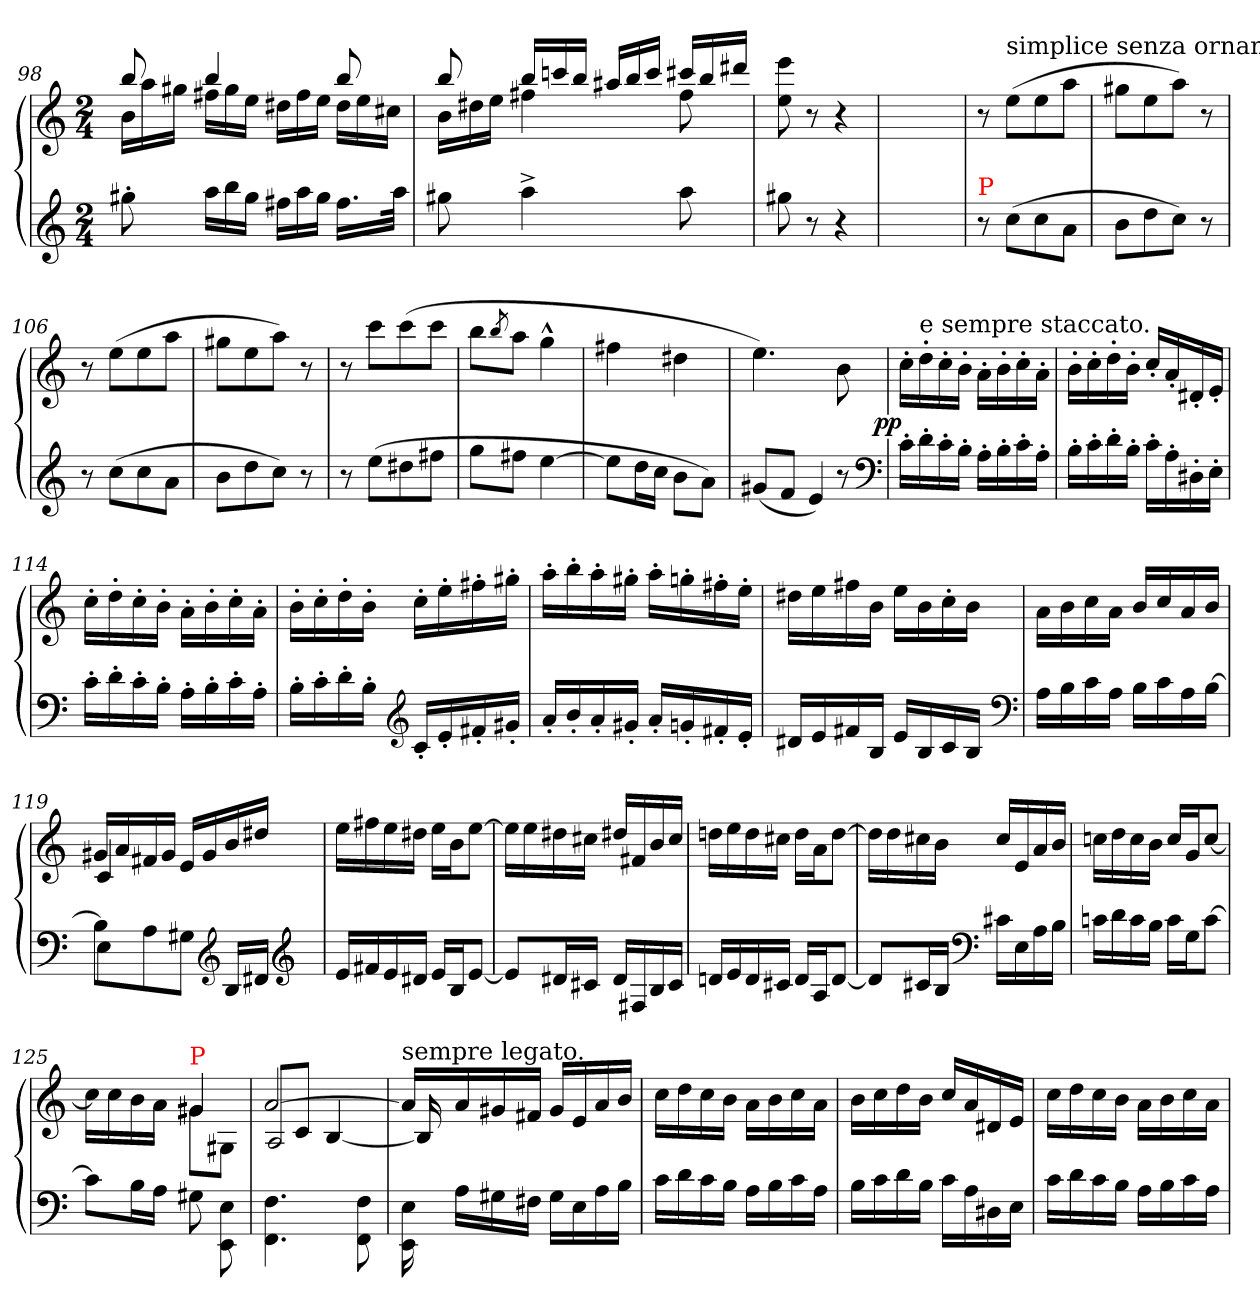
**kern	**kern	**dynam
*part1	*part1	*part1
*staff2	*staff1	*staff1/2
*clefG2	*clefG2	*
*k[]	*k[]	*
*M2/4	*M2/4	*
=98	=98	=98
*	*^	*
*	*	*Xtuplet	*
8gg#X'>	8bb	24bLL	.
.	.	24aa	.
.	.	24gg#XJJ	.
*Xtuplet	*	*	*
24aaLL	4bb	24ff#XLL	.
24bb	.	24gg#	.
24gg#JJ	.	24eeJJ	.
24ff#XLL	.	24dd#XLL	.
24aa	.	24ff#	.
24gg#JJ	.	24eeJJ	.
16.ff#LL	8bb	24dd#LL	.
.	.	24ee	.
.	.	24cc#XJJ	.
32aaJJk	.	.	.
=99	=99	=99	=99
8gg#X	8bb	24bLL	.
.	.	24dd#X	.
.	.	24eeJJ	.
4aa^>	24bbLL	4ff#X	.
.	24cccn	.	.
.	24bbJJ	.	.
.	24aa#XLL	.	.
.	24bb	.	.
.	24cccJJ	.	.
8aa	24ccc#XLL	8ff#	.
.	24bb	.	.
.	24ddd#XJJ	.	.
*	*v	*v	*
=100	=100	=100
8gg#X	8eee 8ee	.
8r	8r	.
4r	4r	.
=101	=101	=101
2ryy	2ryy	.
=104	=104	=104
!LO:TX:a:color=red:t=P	!	!
8r	8r	.
!	!LO:TX:a:t=simplice senza ornamenti.	!
(>8ccL	(>8eeL	.
8cc	8ee	.
8aJ	8aaJ	.
=105	=105	=105
8bL	8gg#XL	.
8dd	8ee	.
8ccJ)	8aaJ)	.
8r	8r	.
=106	=106	=106
8r	8r	.
(>8ccL	(>8eeL	.
8cc	8ee	.
8aJ	8aaJ	.
=107	=107	=107
8bL	8gg#XL	.
8dd	8ee	.
8ccJ)	8aaJ)	.
8r	8r	.
=108	=108	=108
8r	8r	.
(>8eeL	8cccL	.
8dd#X	(>8ccc	.
8ff#XJ	8cccJ	.
=109	=109	=109
8ggL	8bbL	.
.	8qbb/	.
8ff#XJ	8aaJ	.
[4ee	4gg^^	.
=110	=110	=110
8eeL]	4ff#X	.
16ddL	.	.
16ccJJ	.	.
8b\L	4dd#X	.
8aJ)	.	.
=111	=111	=111
(<8g#XL	4.ee)	.
8fJ	.	.
!LO:N:vis=4	!	!
8e)	.	.
8r	8b	.
*clefF4	*	*
=112	=112	=112
!	!	!LO:DY:rj
16c'>LL	16cc'>LL	pp
!	!LO:TX:a:t=e sempre staccato.	!
16d'>	16dd'>	.
16c'>	16cc'>	.
16B'>JJ	16b'>JJ	.
16A'>LL	16a'>\LL	.
16B'>	16b'>	.
16c'>	16cc'>	.
16A'>JJ	16a'>JJ	.
=113	=113	=113
16B'>LL	16b'>LL	.
16c'>	16cc'>	.
16d'>	16dd'>	.
16B'>JJ	16b'>JJ	.
16c'>LL	16cc'<LL	.
16A'>	16a'<	.
16D#X'>	16d#X'<	.
16E'>JJ	16e'<JJ	.
=114	=114	=114
16c'LL	16cc'LL	.
16d'	16dd'	.
16c'	16cc'	.
16B'JJ	16b'JJ	.
16A'LL	16a'\LL	.
16B'	16b'	.
16c'	16cc'	.
16A'JJ	16a'JJ	.
=115	=115	=115
16B'LL	16b'LL	.
16c'	16cc'	.
16d'	16dd'	.
16B'JJ	16b'JJ	.
*clefG2	*	*
16c'LL	16cc'LL	.
16e'	16ee'	.
16f#X'	16ff#X'	.
16g#X'JJ	16gg#X'JJ	.
=116	=116	=116
16a'LL	16aa'LL	.
16b'	16bb'	.
16a'	16aa'	.
16g#X'JJ	16gg#X'JJ	.
16a'LL	16aa'LL	.
16gn'	16ggn'	.
16f#X'	16ff#X'	.
16e'JJ	16ee'JJ	.
=117	=117	=117
16d#XLL	16dd#XLL	.
16e	16ee	.
16f#X	16ff#X	.
16BJJ	16bJJ	.
16eLL	16eeLL	.
16B	16b	.
16c	16cc'>	.
16BJJ	16bJJ	.
*clefF4	*	*
=118	=118	=118
16ALL	16aLL	.
16B	16b	.
16c	16cc	.
16AJJ	16aJJ	.
16BLL	16b/LL	.
16c	16cc	.
16A	16a	.
[16BJJ	16bJJ	.
=119	=119	=119
*^	*^	*
8B\L]	4E	16g#XLL	4c/	.
.	.	16a	.	.
8A	.	16f#X	.	.
.	.	16g#JJ	.	.
8G#XJ	4ryy	16eLL	4ryy	.
.	.	16g#	.	.
*clefG2	*	*	*	*
16BLL	.	16b	.	.
16d#XJJ	.	16dd#XJJ	.	.
*clefG2	*	*	*	*
8ryy	8ryy	8ryy	8ryy	.
*v	*v	*	*	*
*	*v	*v	*
=120	=120	=120
16eLL	16eeLL	.
16f#X	16ff#X	.
16e	16ee	.
16d#XJJ	16dd#XJJ	.
16eLL	16eeLL	.
16BJ	16bJ	.
[8eJ	[8eeJ	.
=121	=121	=121
8eL]	16eeLL]	.
.	16ee	.
16d#XL	16dd#X	.
16c#XJJ	16cc#XJJ	.
16d#LL	16dd#XLL	.
16F#X	16f#X	.
16B	16b	.
16c#JJ	16cc#JJ	.
=122	=122	=122
16dnLL	16ddnLL	.
16e	16ee	.
16d	16dd	.
16c#XJJ	16cc#XJJ	.
16dLL	16ddLL	.
16AJ	16aJ	.
[8dJ	[8ddJ	.
=123	=123	=123
8dL]	16ddLL]	.
.	16dd	.
16c#XL	16cc#X	.
16BJJ	16bJJ	.
*clefF4	*	*
16c#XLL	16cc#LL	.
16E	16e	.
16A	16a	.
16BJJ	16bJJ	.
=124	=124	=124
16cnLL	16ccnLL	.
16d	16dd	.
16c	16cc	.
16BJJ	16bJJ	.
16cLL	16ccLL	.
16GJ	16gJ	.
[8cJ	[8ccJ	.
=125	=125	=125
*	*^	*
8cL]	4ryy	16ccLL]	.
.	.	16cc	.
16BL	.	16b	.
16AJJ	.	16aJJ	.
!	!LO:TX:a:color=red:t=P	!	!
8G#X	4g#X	8g#X\L	.
8E\ 8EE\	.	8G#\J	.
=126	=126	=126	=126
!	!	!LO:N:vis=2	!
4.F\ 4.FF\	[2a	8A/	.
.	.	8c/J	.
.	.	[4B/	.
8F\ 8FF\	.	.	.
=127	=127	=127	=127
!	!LO:TX:a:t=sempre legato.	!	!
16E\ 16EE\	16aLL]	16B/]	.
16ALL	16a	8.ryy	.
16G#X	16g#X	.	.
16F#XJJ	16f#XJJ	.	.
16G#LL	16g#LL	4ryy	.
16E	16e	.	.
16A	16a	.	.
16BJJ	16bJJ	.	.
*	*v	*v	*
=128	=128	=128
16cLL	16ccLL	.
16d	16dd	.
16c	16cc	.
16BJJ	16bJJ	.
16ALL	16a\LL	.
16B	16b	.
16c	16cc	.
16AJJ	16aJJ	.
=129	=129	=129
16BLL	16bLL	.
16c	16cc	.
16d	16dd	.
16BJJ	16bJJ	.
16cLL	16ccLL	.
16A	16a	.
16D#X	16d#X	.
16EJJ	16eJJ	.
=130	=130	=130
16cLL	16ccLL	.
16d	16dd	.
16c	16cc	.
16BJJ	16bJJ	.
16ALL	16a\LL	.
16B	16b	.
16c	16cc	.
16AJJ	16aJJ	.
=	=	=
*-	*-	*-
